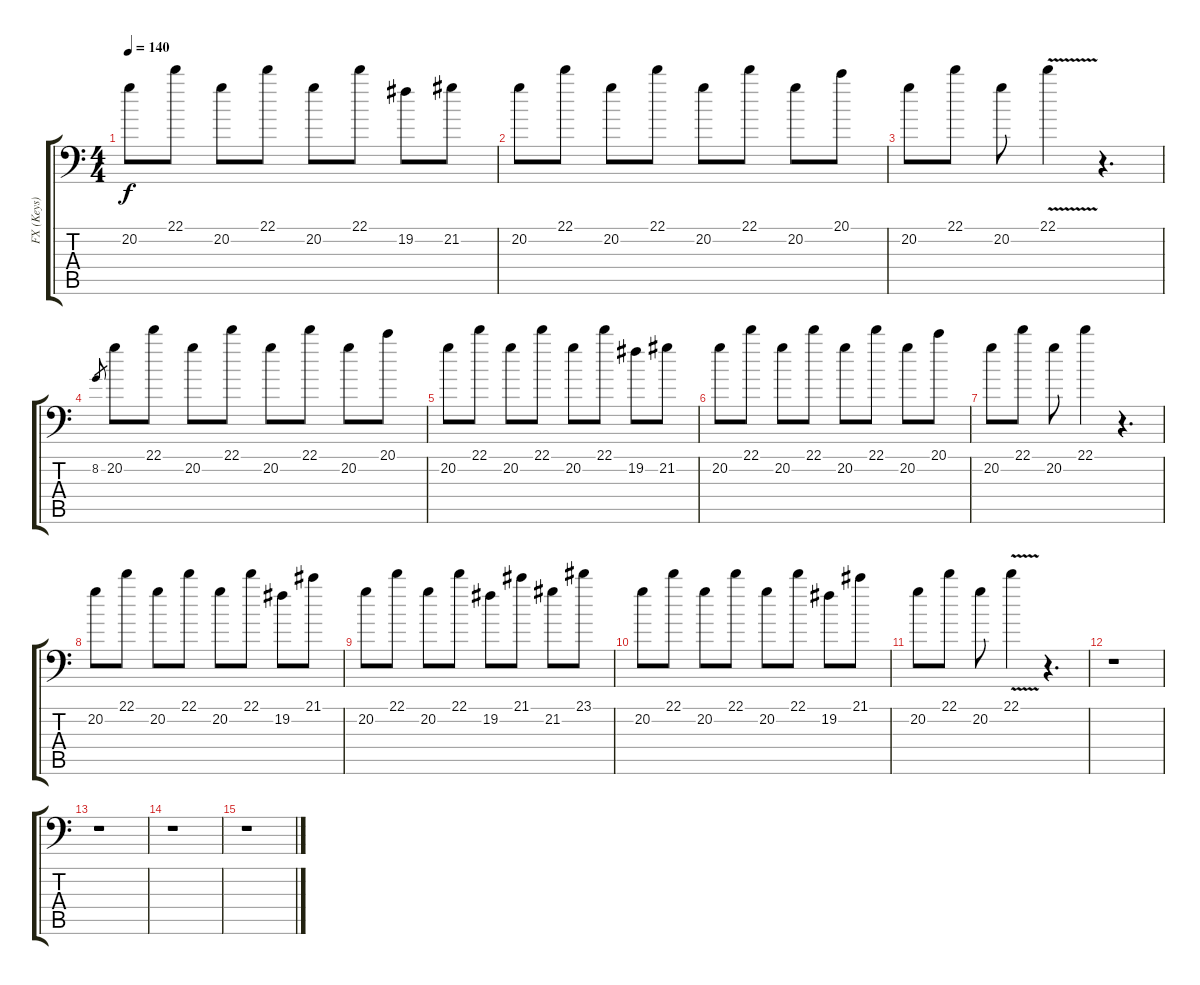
\track ("FX (Keys)" "FX (Keys)") {instrument distortionguitar}
\staff {score tabs}
\tuning (E3 B2 G2 D2 A1 E1) {hide}
\ts (4 4)
\tempo 140
\clef f4
\ks c
20.2.8{dy f} 22.1.8 20.2.8 22.1.8 20.2.8 22.1.8 19.2.8 21.2.8 |
20.2.8 22.1.8 20.2.8 22.1.8 20.2.8 22.1.8 20.2.8 20.1.8 |
20.2.8 22.1.8 20.2.8 22.1{v}.4 r.4{d} |
8.2.8{gr} 20.2.8 22.1.8 20.2.8 22.1.8 20.2.8 22.1.8 20.2.8 20.1.8 |
20.2.8 22.1.8 20.2.8 22.1.8 20.2.8 22.1.8 19.2.8 21.2.8 |
20.2.8 22.1.8 20.2.8 22.1.8 20.2.8 22.1.8 20.2.8 20.1.8 |
20.2.8 22.1.8 20.2.8 22.1.4 r.4{d} |
20.2.8 22.1.8 20.2.8 22.1.8 20.2.8 22.1.8 19.2.8 21.1.8 |
20.2.8 22.1.8 20.2.8 22.1.8 19.2.8 21.1.8 21.2.8 23.1.8 |
20.2.8 22.1.8 20.2.8 22.1.8 20.2.8 22.1.8 19.2.8 21.1.8 |
20.2.8 22.1.8 20.2.8 22.1{v}.4 r.4{d} |
r.1 |
r.1 |
r.1 |
r.1
